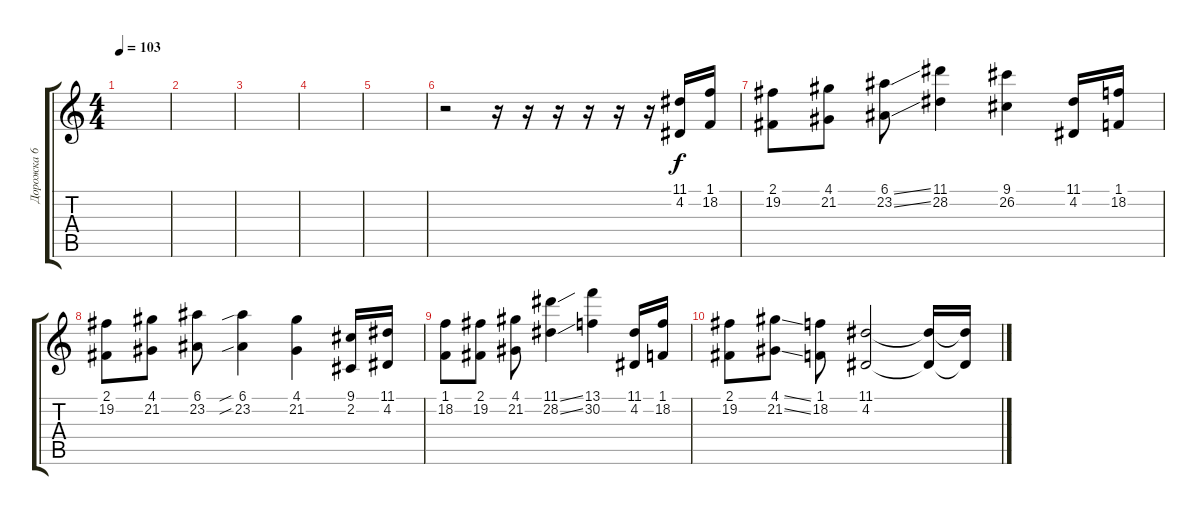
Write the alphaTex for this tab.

\track ("Дорожка 6" "Дорожка 6") {instrument panflute}
\staff {score tabs}
\tuning (E4 B3 G3 D3 A2 E2) {hide}
\ts (4 4)
\tempo 103
\clef g2
\ks c
|
|
|
|
|
r.2 r.16 r.16 r.16 r.16 r.16 r.16 (11.1 4.2).16 (1.1 18.2).16 |
(2.1 19.2).8 (4.1 21.2).8 (6.1{ss} 23.2{ss}).8 (11.1 28.2).4 (9.1 26.2).4 (11.1 4.2).16 (1.1 18.2).16 |
(2.1 19.2).8 (4.1 21.2).8 (6.1 23.2).8 (6.1{sib} 23.2{sib}).4 (4.1 21.2).4 (9.1 2.2).16 (11.1 4.2).16 |
(1.1 18.2).8 (2.1 19.2).8 (4.1 21.2).8 (11.1{ss} 28.2{ss}).4 (13.1 30.2).4 (11.1 4.2).16 (1.1 18.2).16 |
(2.1 19.2).8 (4.1{ss} 21.2{ss}).8 (1.1 18.2).8 (11.1 4.2).2 (11.1{t} 4.2{t}).16 (11.1{t} 4.2{t}).16
